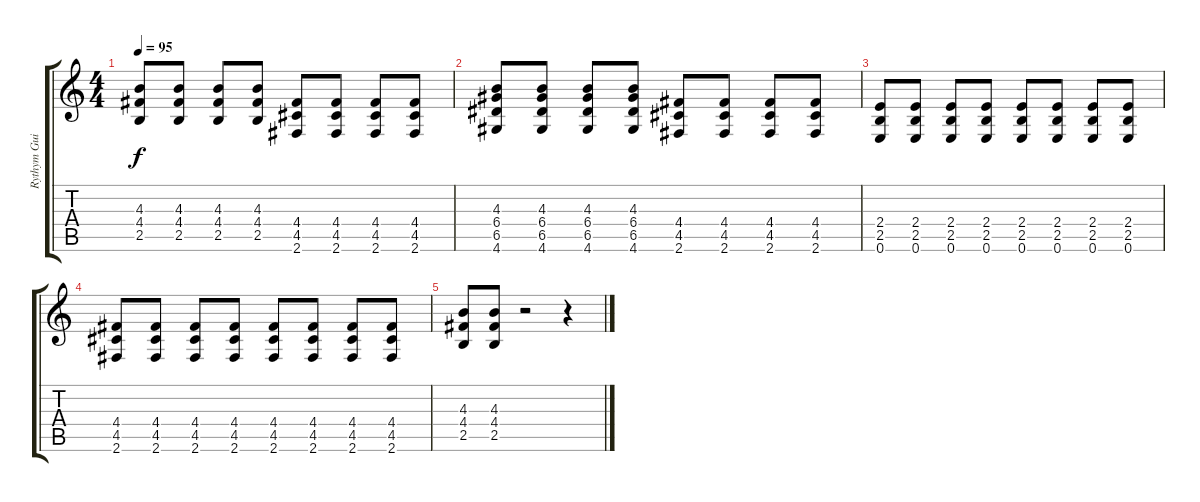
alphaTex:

\track ("Rythym Guitar" "Rythym Gui") {instrument overdrivenguitar}
\staff {score tabs}
\tuning (E4 B3 G3 D3 A2 E2) {hide}
\ts (4 4)
\tempo 95
\clef g2
\ks c
(4.3 4.4 2.5).8{dy f} (4.3 4.4 2.5).8 (4.3 4.4 2.5).8 (4.3 4.4 2.5).8 (4.4 4.5 2.6).8 (4.4 4.5 2.6).8 (4.4 4.5 2.6).8 (4.4 4.5 2.6).8 |
(4.3 6.4 6.5 4.6).8 (4.3 6.4 6.5 4.6).8 (4.3 6.4 6.5 4.6).8 (4.3 6.4 6.5 4.6).8 (4.4 4.5 2.6).8 (4.4 4.5 2.6).8 (4.4 4.5 2.6).8 (4.4 4.5 2.6).8 |
(2.4 2.5 0.6).8 (2.4 2.5 0.6).8 (2.4 2.5 0.6).8 (2.4 2.5 0.6).8 (2.4 2.5 0.6).8 (2.4 2.5 0.6).8 (2.4 2.5 0.6).8 (2.4 2.5 0.6).8 |
(4.4 4.5 2.6).8 (4.4 4.5 2.6).8 (4.4 4.5 2.6).8 (4.4 4.5 2.6).8 (4.4 4.5 2.6).8 (4.4 4.5 2.6).8 (4.4 4.5 2.6).8 (4.4 4.5 2.6).8 |
(4.3 4.4 2.5).8 (4.3 4.4 2.5).8 r.2 r.4
